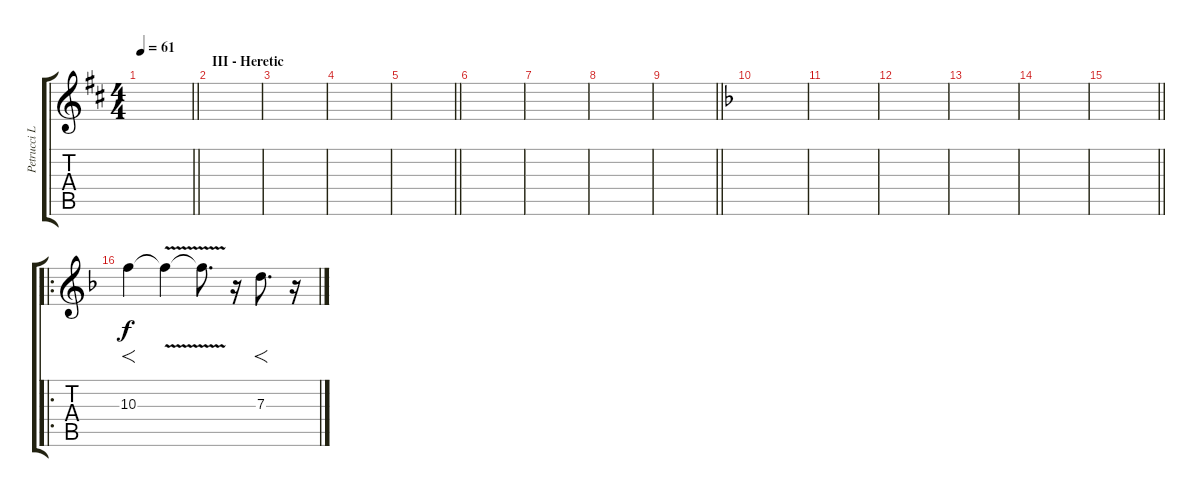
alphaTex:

\track ("Petrucci Lead" "Petrucci L") {instrument distortionguitar}
\staff {score tabs}
\tuning (E4 B3 G3 D3 A2 E2) {hide}
\ts (4 4)
\tempo 61
\clef g2
\barLineRight lightlight
\ks d
|
\section ("" "III - Heretic")
|
|
|
\barLineRight lightlight
|
|
|
|
\barLineRight lightlight
|
\ks f
|
|
|
|
|
\barLineRight lightlight
|
\ro
10.3.4{f} 10.3{v t}.4 10.3{v t}.8{d} r.16 7.3.8{f d} r.16
